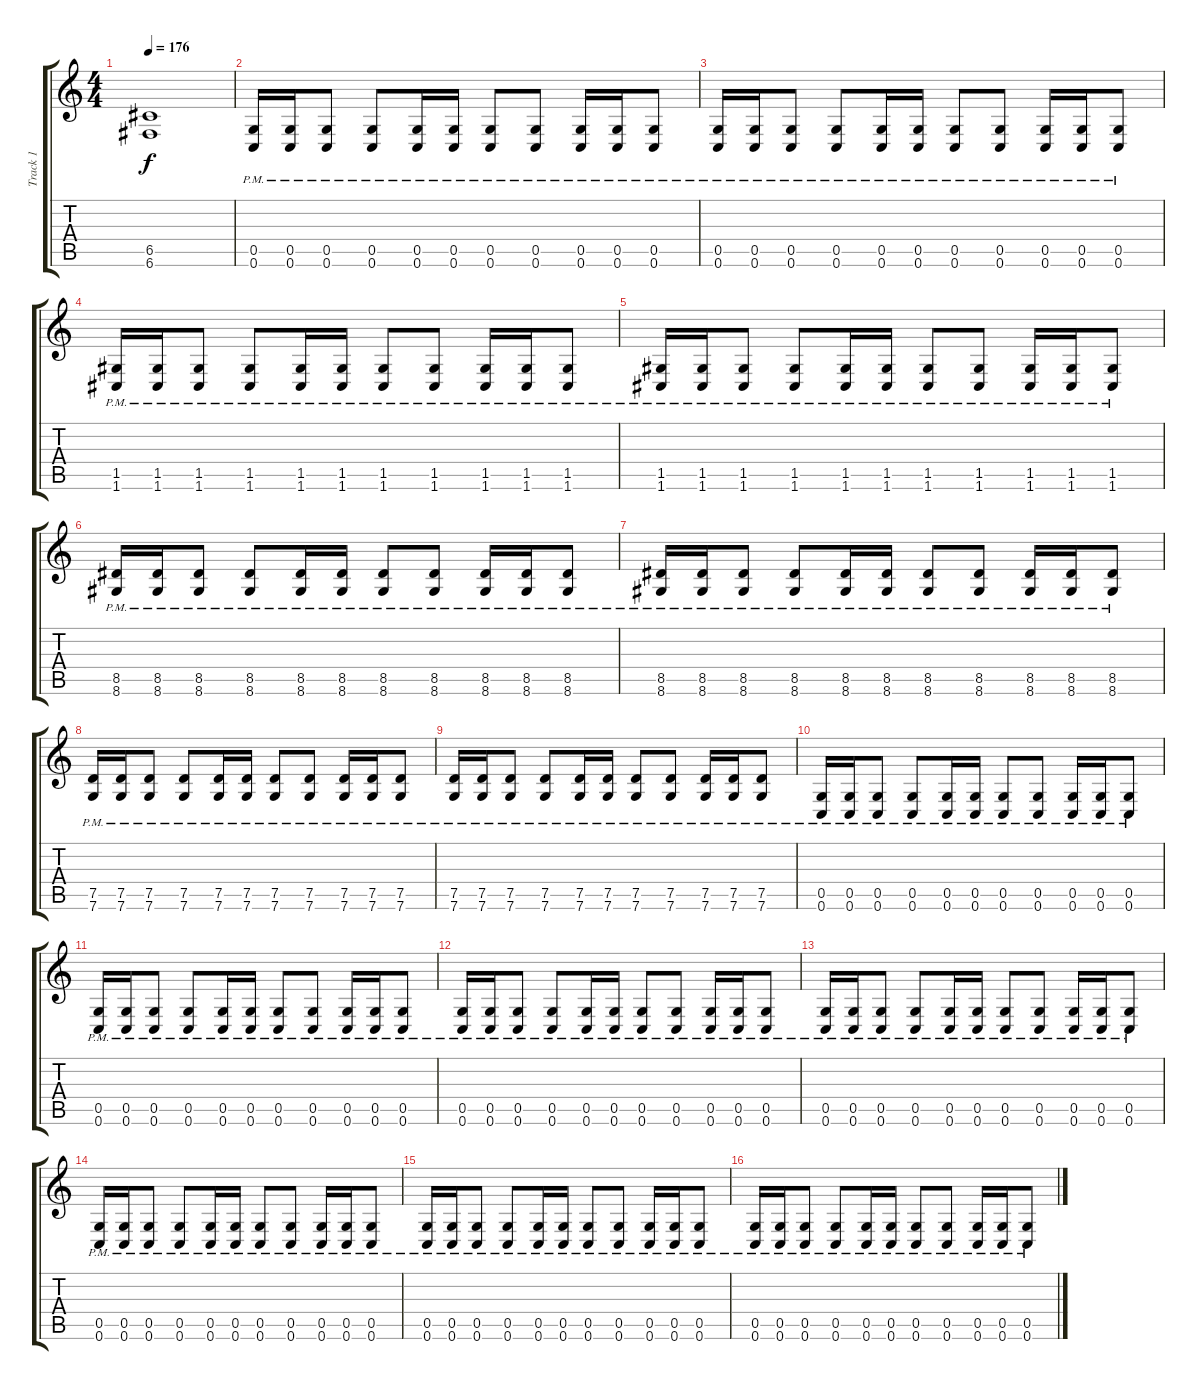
\track ("Track 1" "Track 1") {instrument distortionguitar}
\staff {score tabs}
\tuning (D4 A3 F3 C3 G2 C2) {hide}
\ts (4 4)
\tempo 176
\clef g2
\ks c
(6.5{t} 6.6{t}).1{dy f} |
(0.5{pm} 0.6).16 (0.5{pm} 0.6).16 (0.5{pm} 0.6).8 (0.5{pm} 0.6).8 (0.5{pm} 0.6).16 (0.5{pm} 0.6).16 (0.5{pm} 0.6).8 (0.5{pm} 0.6).8 (0.5{pm} 0.6).16 (0.5{pm} 0.6).16 (0.5{pm} 0.6).8 |
(0.5{pm} 0.6).16 (0.5{pm} 0.6).16 (0.5{pm} 0.6).8 (0.5{pm} 0.6).8 (0.5{pm} 0.6).16 (0.5{pm} 0.6).16 (0.5{pm} 0.6).8 (0.5{pm} 0.6).8 (0.5{pm} 0.6).16 (0.5{pm} 0.6).16 (0.5{pm} 0.6).8 |
(1.5{pm} 1.6).16 (1.5{pm} 1.6).16 (1.5{pm} 1.6).8 (1.5{pm} 1.6).8 (1.5{pm} 1.6).16 (1.5{pm} 1.6).16 (1.5{pm} 1.6).8 (1.5{pm} 1.6).8 (1.5{pm} 1.6).16 (1.5{pm} 1.6).16 (1.5{pm} 1.6).8 |
(1.5{pm} 1.6).16 (1.5{pm} 1.6).16 (1.5{pm} 1.6).8 (1.5{pm} 1.6).8 (1.5{pm} 1.6).16 (1.5{pm} 1.6).16 (1.5{pm} 1.6).8 (1.5{pm} 1.6).8 (1.5{pm} 1.6).16 (1.5{pm} 1.6).16 (1.5{pm} 1.6).8 |
(8.5{pm} 8.6).16 (8.5{pm} 8.6).16 (8.5{pm} 8.6).8 (8.5{pm} 8.6).8 (8.5{pm} 8.6).16 (8.5{pm} 8.6).16 (8.5{pm} 8.6).8 (8.5{pm} 8.6).8 (8.5{pm} 8.6).16 (8.5{pm} 8.6).16 (8.5{pm} 8.6).8 |
(8.5{pm} 8.6).16 (8.5{pm} 8.6).16 (8.5{pm} 8.6).8 (8.5{pm} 8.6).8 (8.5{pm} 8.6).16 (8.5{pm} 8.6).16 (8.5{pm} 8.6).8 (8.5{pm} 8.6).8 (8.5{pm} 8.6).16 (8.5{pm} 8.6).16 (8.5{pm} 8.6).8 |
(7.5{pm} 7.6).16 (7.5{pm} 7.6).16 (7.5{pm} 7.6).8 (7.5{pm} 7.6).8 (7.5{pm} 7.6).16 (7.5{pm} 7.6).16 (7.5{pm} 7.6).8 (7.5{pm} 7.6).8 (7.5{pm} 7.6).16 (7.5{pm} 7.6).16 (7.5{pm} 7.6).8 |
(7.5{pm} 7.6).16 (7.5{pm} 7.6).16 (7.5{pm} 7.6).8 (7.5{pm} 7.6).8 (7.5{pm} 7.6).16 (7.5{pm} 7.6).16 (7.5{pm} 7.6).8 (7.5{pm} 7.6).8 (7.5{pm} 7.6).16 (7.5{pm} 7.6).16 (7.5{pm} 7.6).8 |
(0.5{pm} 0.6).16 (0.5{pm} 0.6).16 (0.5{pm} 0.6).8 (0.5{pm} 0.6).8 (0.5{pm} 0.6).16 (0.5{pm} 0.6).16 (0.5{pm} 0.6).8 (0.5{pm} 0.6).8 (0.5{pm} 0.6).16 (0.5{pm} 0.6).16 (0.5{pm} 0.6).8 |
(0.5{pm} 0.6).16 (0.5{pm} 0.6).16 (0.5{pm} 0.6).8 (0.5{pm} 0.6).8 (0.5{pm} 0.6).16 (0.5{pm} 0.6).16 (0.5{pm} 0.6).8 (0.5{pm} 0.6).8 (0.5{pm} 0.6).16 (0.5{pm} 0.6).16 (0.5{pm} 0.6).8 |
(0.5{pm} 0.6).16 (0.5{pm} 0.6).16 (0.5{pm} 0.6).8 (0.5{pm} 0.6).8 (0.5{pm} 0.6).16 (0.5{pm} 0.6).16 (0.5{pm} 0.6).8 (0.5{pm} 0.6).8 (0.5{pm} 0.6).16 (0.5{pm} 0.6).16 (0.5{pm} 0.6).8 |
(0.5{pm} 0.6).16 (0.5{pm} 0.6).16 (0.5{pm} 0.6).8 (0.5{pm} 0.6).8 (0.5{pm} 0.6).16 (0.5{pm} 0.6).16 (0.5{pm} 0.6).8 (0.5{pm} 0.6).8 (0.5{pm} 0.6).16 (0.5{pm} 0.6).16 (0.5{pm} 0.6).8 |
(0.5{pm} 0.6).16 (0.5{pm} 0.6).16 (0.5{pm} 0.6).8 (0.5{pm} 0.6).8 (0.5{pm} 0.6).16 (0.5{pm} 0.6).16 (0.5{pm} 0.6).8 (0.5{pm} 0.6).8 (0.5{pm} 0.6).16 (0.5{pm} 0.6).16 (0.5{pm} 0.6).8 |
(0.5{pm} 0.6).16 (0.5{pm} 0.6).16 (0.5{pm} 0.6).8 (0.5{pm} 0.6).8 (0.5{pm} 0.6).16 (0.5{pm} 0.6).16 (0.5{pm} 0.6).8 (0.5{pm} 0.6).8 (0.5{pm} 0.6).16 (0.5{pm} 0.6).16 (0.5{pm} 0.6).8 |
(0.5{pm} 0.6).16 (0.5{pm} 0.6).16 (0.5{pm} 0.6).8 (0.5{pm} 0.6).8 (0.5{pm} 0.6).16 (0.5{pm} 0.6).16 (0.5{pm} 0.6).8 (0.5{pm} 0.6).8 (0.5{pm} 0.6).16 (0.5{pm} 0.6).16 (0.5{pm} 0.6).8
